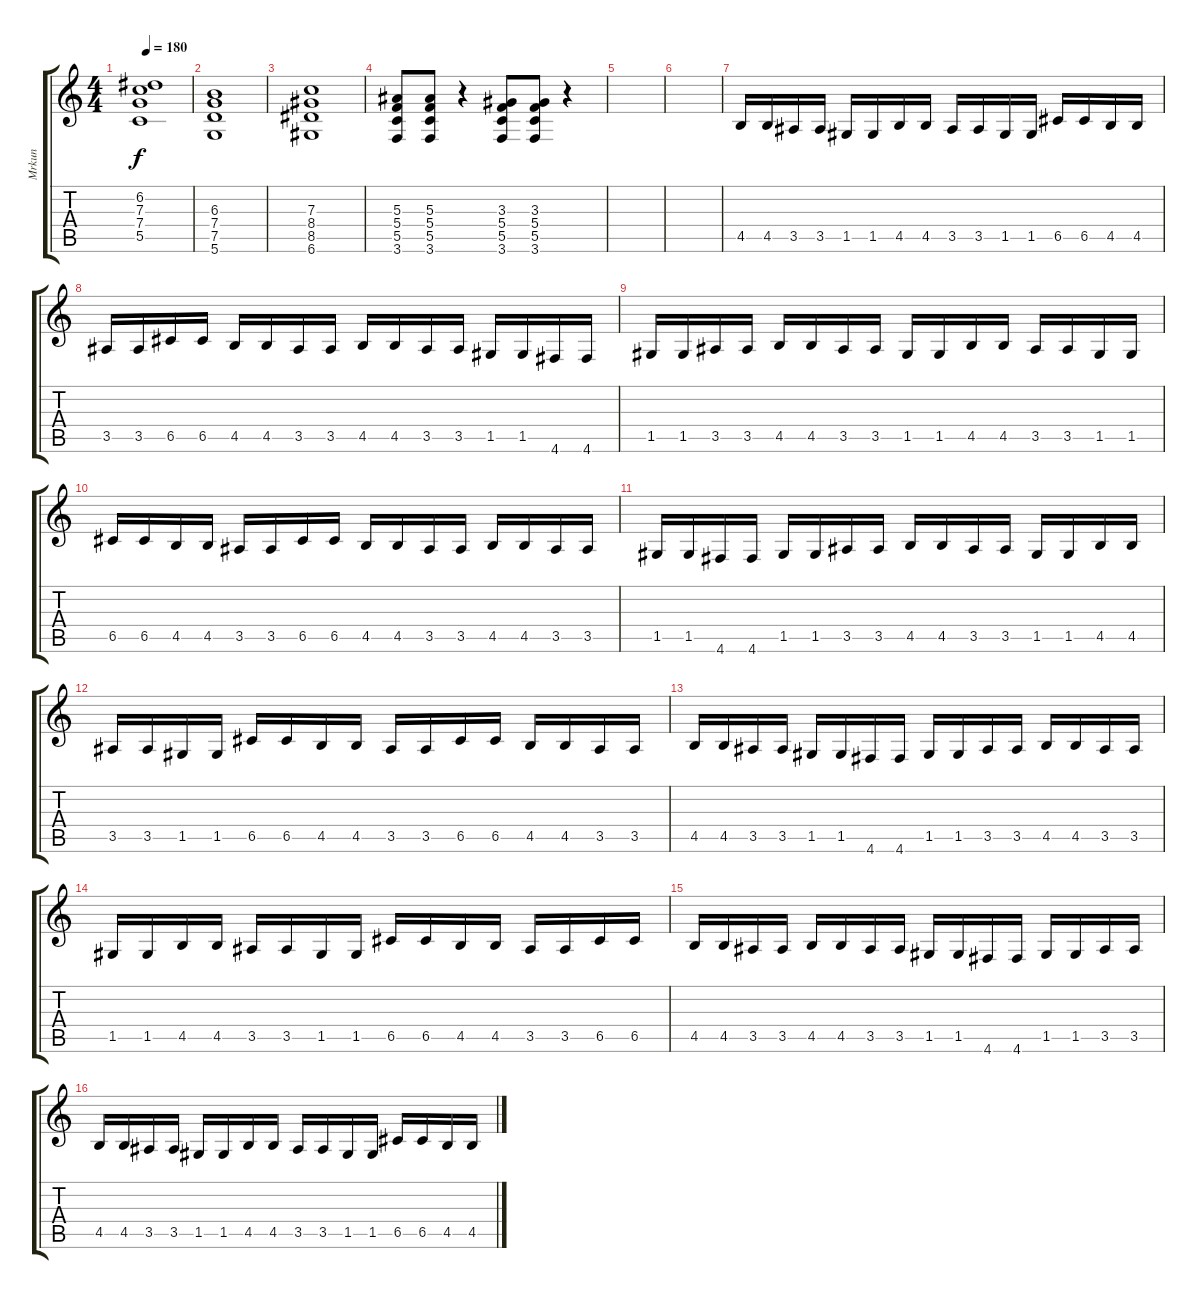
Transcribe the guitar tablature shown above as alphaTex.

\track ("Mrkun" "Mrkun") {instrument distortionguitar}
\staff {score tabs}
\tuning (D4 A3 F3 C3 G2 D2) {hide}
\ts (4 4)
\tempo 180
\clef g2
\ks c
(6.2 7.3 7.4 5.5).1{dy f} |
(6.3 7.4 7.5 5.6).1 |
(7.3 8.4 8.5 6.6).1 |
(5.3 5.4 5.5 3.6).8 (5.3 5.4 5.5 3.6).8 r.4 (3.3 5.4 5.5 3.6).8 (3.3 5.4 5.5 3.6).8 r.4 |
|
|
4.5.16 4.5.16 3.5.16 3.5.16 1.5.16 1.5.16 4.5.16 4.5.16 3.5.16 3.5.16 1.5.16 1.5.16 6.5.16 6.5.16 4.5.16 4.5.16 |
3.5.16 3.5.16 6.5.16 6.5.16 4.5.16 4.5.16 3.5.16 3.5.16 4.5.16 4.5.16 3.5.16 3.5.16 1.5.16 1.5.16 4.6.16 4.6.16 |
1.5.16 1.5.16 3.5.16 3.5.16 4.5.16 4.5.16 3.5.16 3.5.16 1.5.16 1.5.16 4.5.16 4.5.16 3.5.16 3.5.16 1.5.16 1.5.16 |
6.5.16 6.5.16 4.5.16 4.5.16 3.5.16 3.5.16 6.5.16 6.5.16 4.5.16 4.5.16 3.5.16 3.5.16 4.5.16 4.5.16 3.5.16 3.5.16 |
1.5.16 1.5.16 4.6.16 4.6.16 1.5.16 1.5.16 3.5.16 3.5.16 4.5.16 4.5.16 3.5.16 3.5.16 1.5.16 1.5.16 4.5.16 4.5.16 |
3.5.16 3.5.16 1.5.16 1.5.16 6.5.16 6.5.16 4.5.16 4.5.16 3.5.16 3.5.16 6.5.16 6.5.16 4.5.16 4.5.16 3.5.16 3.5.16 |
4.5.16 4.5.16 3.5.16 3.5.16 1.5.16 1.5.16 4.6.16 4.6.16 1.5.16 1.5.16 3.5.16 3.5.16 4.5.16 4.5.16 3.5.16 3.5.16 |
1.5.16 1.5.16 4.5.16 4.5.16 3.5.16 3.5.16 1.5.16 1.5.16 6.5.16 6.5.16 4.5.16 4.5.16 3.5.16 3.5.16 6.5.16 6.5.16 |
4.5.16 4.5.16 3.5.16 3.5.16 4.5.16 4.5.16 3.5.16 3.5.16 1.5.16 1.5.16 4.6.16 4.6.16 1.5.16 1.5.16 3.5.16 3.5.16 |
4.5.16 4.5.16 3.5.16 3.5.16 1.5.16 1.5.16 4.5.16 4.5.16 3.5.16 3.5.16 1.5.16 1.5.16 6.5.16 6.5.16 4.5.16 4.5.16
